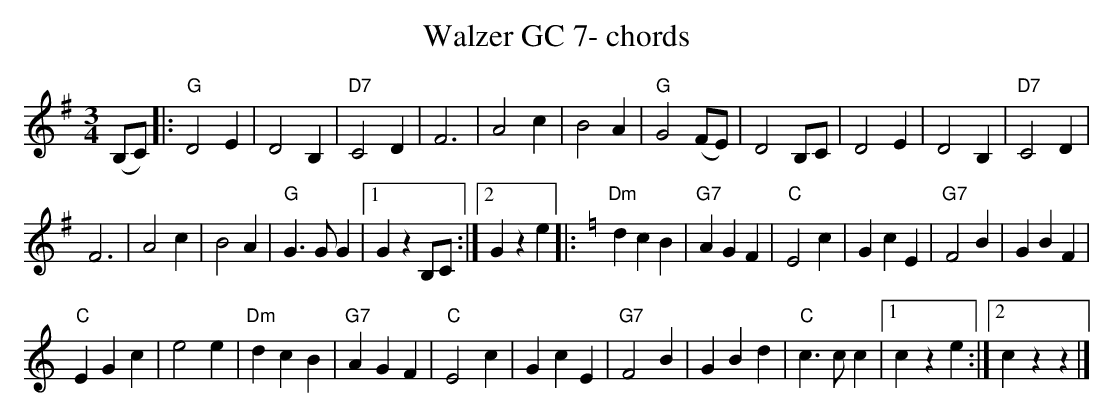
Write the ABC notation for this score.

X:1
T:Walzer GC 7- chords
M:3/4
L:1/4
K:Gmaj%%MIDI gchordon
(B,/2C/2) |: "G"D2E | D2B, | "D7"C2D | F3 | A2c | B2A | "G"G2 (F/2E/2) | D2 B,/2C/2 | D2E | D2B, | "D7"C2D |
F3 | A2c | B2A | "G"G>GG |1 GzB,/2C/2 :|2 Gze |: [K:Cmaj] "Dm"dcB | "G7"AGF | "C"E2c | GcE | "G7"F2B | GBF |
"C"EGc | e2e | "Dm"dcB | "G7"AGF | "C"E2c | GcE | "G7"F2B | GBd | "C"c>cc |1 cze :|2 czz |]
